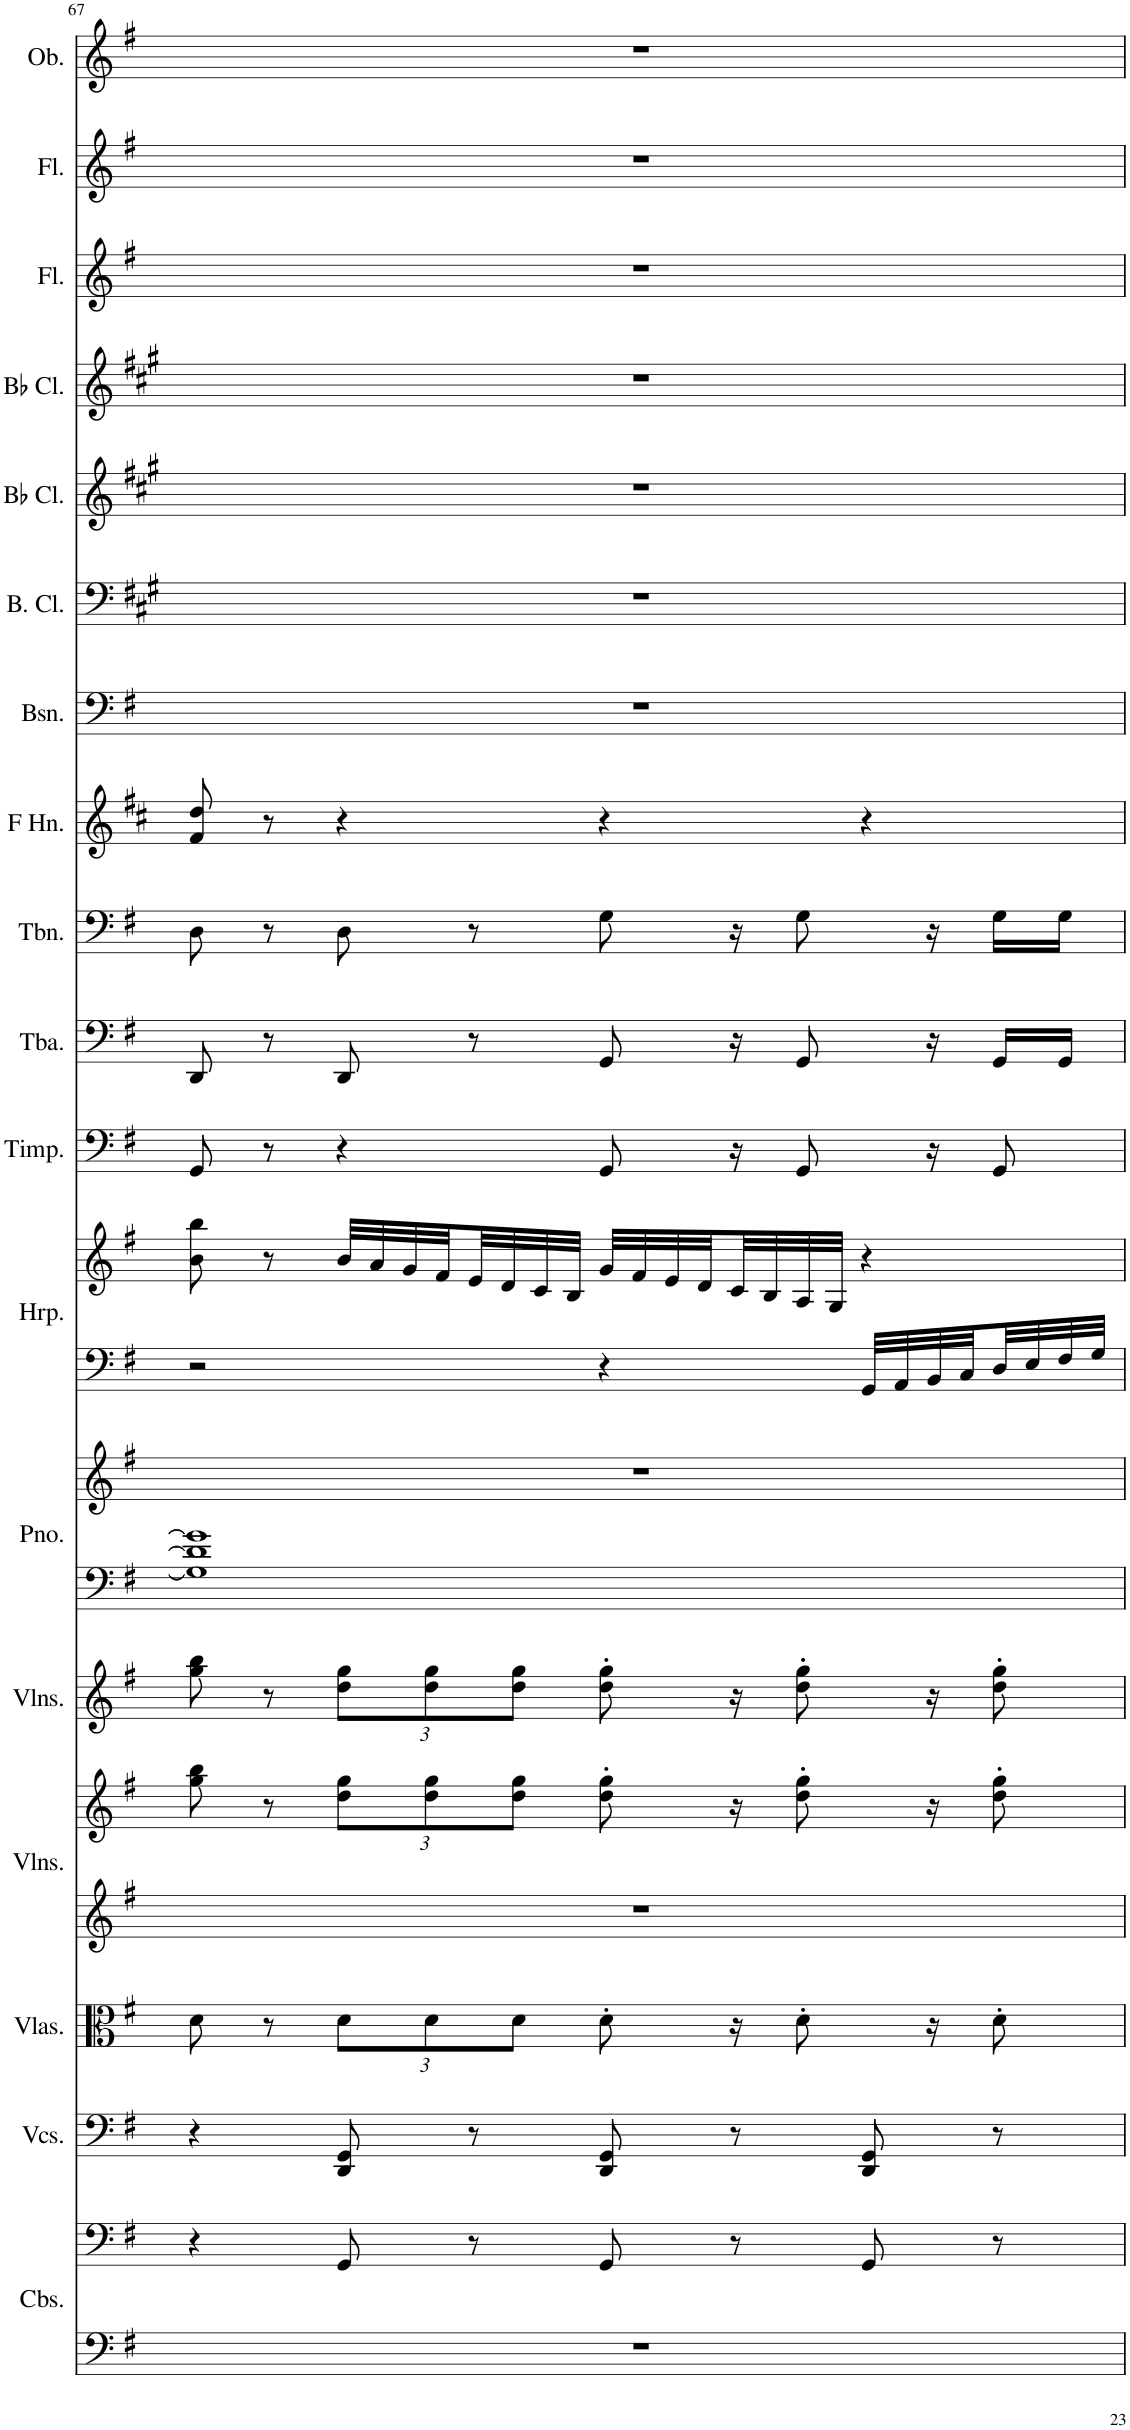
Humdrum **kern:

**kern	**kern	**kern	**kern	**kern	**kern	**kern	**kern	**kern	**kern	**kern	**kern	**kern	**kern	**kern	**kern	**kern	**kern	**kern	**kern	**kern	**kern
*part18	*part18	*part17	*part16	*part15	*part15	*part14	*part13	*part13	*part12	*part12	*part11	*part10	*part9	*part8	*part7	*part6	*part5	*part4	*part3	*part2	*part1
*staff22	*staff21	*staff20	*staff19	*staff18	*staff17	*staff16	*staff15	*staff14	*staff13	*staff12	*staff11	*staff10	*staff9	*staff8	*staff7	*staff6	*staff5	*staff4	*staff3	*staff2	*staff1
*I"Contrabasses	*	*I"Violoncellos	*I"Violas	*I"Violins	*	*I"Violins	*I"Piano	*	*I"Harp	*	*I"Timpani	*I"Tuba	*I"Trombone	*I"Horn in F	*I"Bassoon	*I"Bass Clarinet	*I"Bb Clarinet	*I"Bb Clarinet	*I"Flute	*I"Flute	*I"Oboe
*I'Cbs.	*	*I'Vcs.	*I'Vlas.	*I'Vlns.	*	*I'Vlns.	*I'Pno.	*	*I'Hrp.	*	*I'Timp.	*I'Tba.	*I'Tbn.	*	*I'Bsn.	*I'B. Cl.	*I'Bb Cl.	*I'Bb Cl.	*I'Fl.	*I'Fl.	*I'Ob.
!!LO:PB:g=z
*clefF4	*clefF4	*clefF4	*clefC3	*clefG2	*clefG2	*clefG2	*clefF4	*clefG2	*clefF4	*clefG2	*clefF4	*clefF4	*clefF4	*clefG2	*clefF4	*clefF4	*clefG2	*clefG2	*clefG2	*clefG2	*clefG2
*Trd7c12	*Trd7c12	*	*	*	*	*	*	*	*	*	*	*	*	*Trd4c7	*	*Trd8c14	*Trd1c2	*Trd1c2	*	*	*
*k[f#]	*k[f#]	*k[f#]	*k[f#]	*k[f#]	*k[f#]	*k[f#]	*k[f#]	*k[f#]	*k[f#]	*k[f#]	*k[f#]	*k[f#]	*k[f#]	*k[f#c#]	*k[f#]	*k[f#c#g#]	*k[f#c#g#]	*k[f#c#g#]	*k[f#]	*k[f#]	*k[f#]
*M4/4	*M4/4	*M4/4	*M4/4	*M4/4	*M4/4	*M4/4	*M4/4	*M4/4	*M4/4	*M4/4	*M4/4	*M4/4	*M4/4	*M4/4	*M4/4	*M4/4	*M4/4	*M4/4	*M4/4	*M4/4	*M4/4
=67	=67	=67	=67	=67	=67	=67	=67	=67	=67	=67	=67	=67	=67	=67	=67	=67	=67	=67	=67	=67	=67
1r	4r	4r	8d\	1r	8gg\ 8bb\	8gg\ 8bb\	1G] 1d] 1g]	1r	2r	8b\ 8bb\	8GG/	8DD/	8D\	8f#/ 8dd/	1r	1r	1r	1r	1r	1r	1r
.	.	.	8r	.	8r	8r	.	.	.	8r	8r	8r	8r	8r	.	.	.	.	.	.	.
*	*	*	*Xbrackettup	*	*Xbrackettup	*Xbrackettup	*	*	*	*	*	*	*	*	*	*	*	*	*	*	*
.	8GG/	8DD/ 8GG/	12d\L	.	12dd\ 12gg\L	12dd\ 12gg\L	.	.	.	32b/LLL	4r	8DD/	8D\	4r	.	.	.	.	.	.	.
.	.	.	.	.	.	.	.	.	.	32a/	.	.	.	.	.	.	.	.	.	.	.
.	.	.	.	.	.	.	.	.	.	32g/	.	.	.	.	.	.	.	.	.	.	.
.	.	.	12d\	.	12dd\ 12gg\	12dd\ 12gg\	.	.	.	.	.	.	.	.	.	.	.	.	.	.	.
.	.	.	.	.	.	.	.	.	.	32f#/	.	.	.	.	.	.	.	.	.	.	.
.	8r	8r	.	.	.	.	.	.	.	32e/	.	8r	8r	.	.	.	.	.	.	.	.
.	.	.	.	.	.	.	.	.	.	32d/	.	.	.	.	.	.	.	.	.	.	.
.	.	.	12d\J	.	12dd\ 12gg\J	12dd\ 12gg\J	.	.	.	.	.	.	.	.	.	.	.	.	.	.	.
.	.	.	.	.	.	.	.	.	.	32c/	.	.	.	.	.	.	.	.	.	.	.
.	.	.	.	.	.	.	.	.	.	32B/JJJ	.	.	.	.	.	.	.	.	.	.	.
.	8GG/	8DD/ 8GG/	8d'\	.	8dd\' 8gg\'	8dd\' 8gg\'	.	.	4r	32g/LLL	8GG/	8GG/	8G\	4r	.	.	.	.	.	.	.
.	.	.	.	.	.	.	.	.	.	32f#/	.	.	.	.	.	.	.	.	.	.	.
.	.	.	.	.	.	.	.	.	.	32e/	.	.	.	.	.	.	.	.	.	.	.
.	.	.	.	.	.	.	.	.	.	32d/	.	.	.	.	.	.	.	.	.	.	.
.	8r	8r	16r	.	16r	16r	.	.	.	32c/	16r	16r	16r	.	.	.	.	.	.	.	.
.	.	.	.	.	.	.	.	.	.	32B/	.	.	.	.	.	.	.	.	.	.	.
.	.	.	8d'\	.	8dd\' 8gg\'	8dd\' 8gg\'	.	.	.	32A/	8GG/	8GG/	8G\	.	.	.	.	.	.	.	.
.	.	.	.	.	.	.	.	.	.	32G/JJJ	.	.	.	.	.	.	.	.	.	.	.
.	8GG/	8DD/ 8GG/	.	.	.	.	.	.	32GG/LLL	4r	.	.	.	4r	.	.	.	.	.	.	.
.	.	.	.	.	.	.	.	.	32AA/	.	.	.	.	.	.	.	.	.	.	.	.
.	.	.	16r	.	16r	16r	.	.	32BB/	.	16r	16r	16r	.	.	.	.	.	.	.	.
.	.	.	.	.	.	.	.	.	32C/	.	.	.	.	.	.	.	.	.	.	.	.
.	8r	8r	8d'\	.	8dd\' 8gg\'	8dd\' 8gg\'	.	.	32D/	.	8GG/	16GG/LL	16G\LL	.	.	.	.	.	.	.	.
.	.	.	.	.	.	.	.	.	32E/	.	.	.	.	.	.	.	.	.	.	.	.
.	.	.	.	.	.	.	.	.	32F#/	.	.	16GG/JJ	16G\JJ	.	.	.	.	.	.	.	.
.	.	.	.	.	.	.	.	.	32G/JJJ	.	.	.	.	.	.	.	.	.	.	.	.
=	=	=	=	=	=	=	=	=	=	=	=	=	=	=	=	=	=	=	=	=	=
*-	*-	*-	*-	*-	*-	*-	*-	*-	*-	*-	*-	*-	*-	*-	*-	*-	*-	*-	*-	*-	*-
